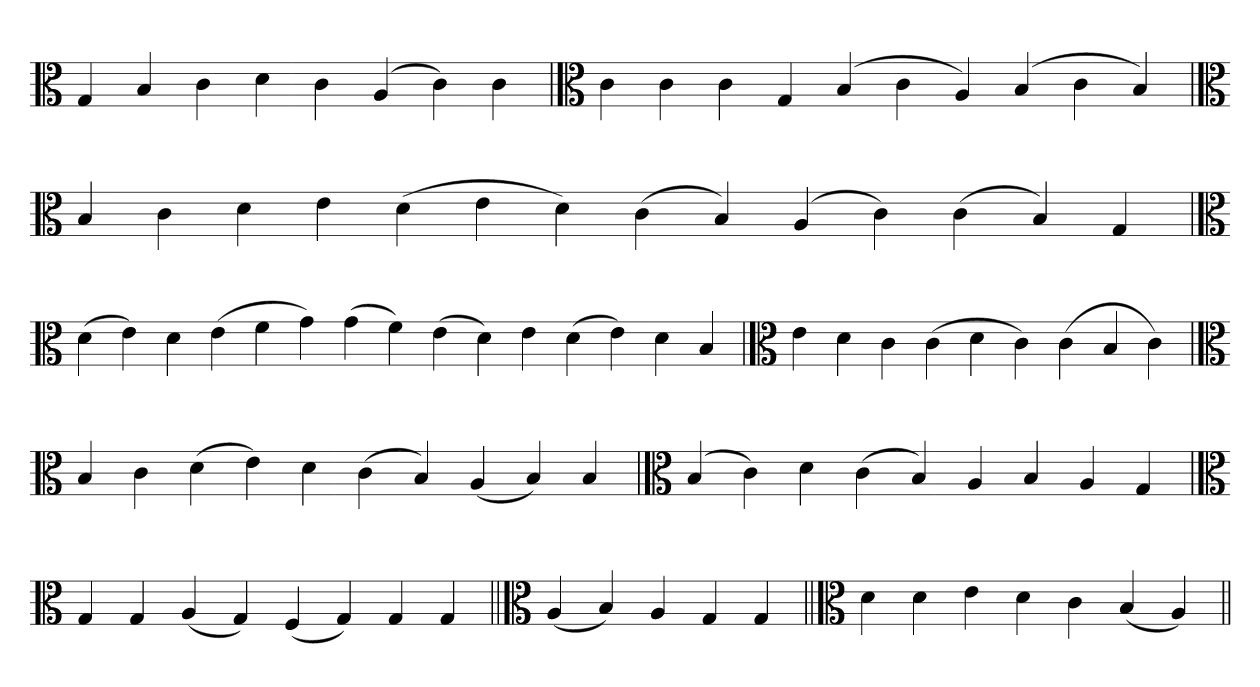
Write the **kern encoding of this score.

**kern
*part1
*staff1
*clefC3
=
4G
4B
4c
4d
4c
(4A
4c)
4c
=`
*clefC3
4c
4c
4c
4G
(4B
4c
4A)
(4B
4c
4B)
='
*clefC3
4B
4c
4d
4e
(4d
4e
4d)
(4c
4B)
(4A
4c)
(4c
4B)
4G
=
*clefC3
(4d
4e)
4d
(4e
4f
4g)
(4g
4f)
(4e
4d)
4e
(4d
4e)
4d
4B
='
*clefC3
4e
4d
4c
(4c
4d
4c)
(4c
4B
4c)
=`
*clefC3
4B
4c
(4d
4e)
4d
(4c
4B)
(4A
4B)
4B
='
*clefC3
(4B
4c)
4d
(4c
4B)
4A
4B
4A
4G
=`
*clefC3
4G
4G
(4A
4G)
(4F
4G)
4G
4G
=||
*clefC3
(4A
4B)
4A
4G
4G
=||
*clefC3
4d
4d
4e
4d
4c
(4B
4A)
=||
*-
